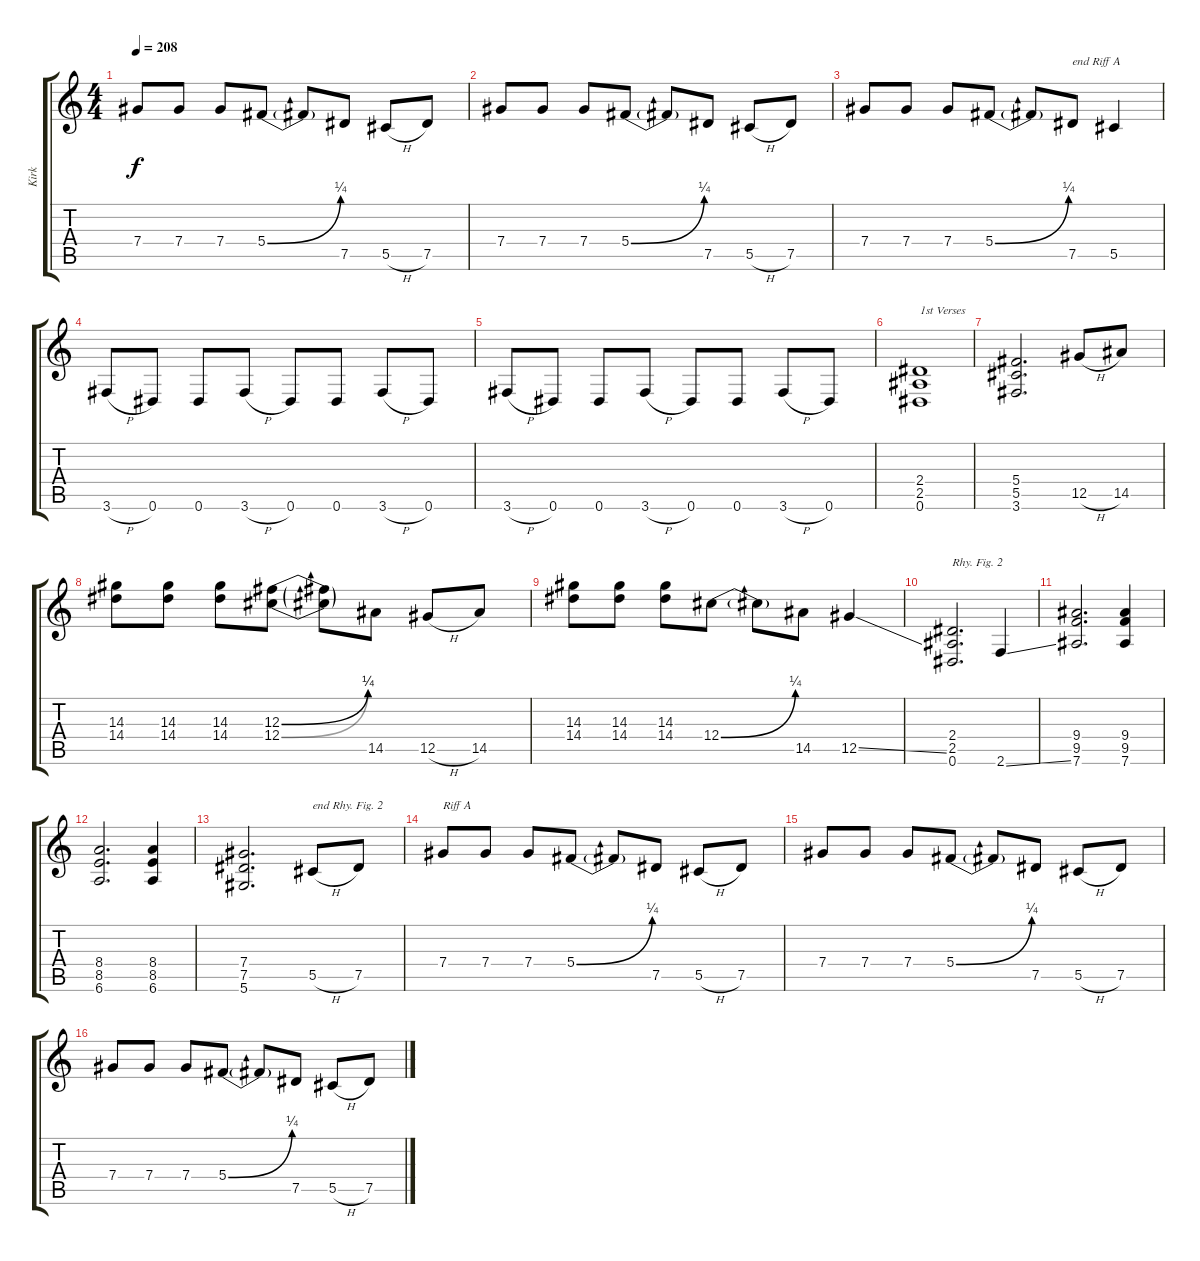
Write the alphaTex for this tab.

\track ("Kirk" "Kirk") {instrument distortionguitar}
\staff {score tabs}
\tuning (Eb4 Bb3 Gb3 Db3 Ab2 Eb2) {hide}
\ts (4 4)
\tempo 208
\clef g2
\ks c
7.4.8{dy f} 7.4.8 7.4.8 5.4{be (bend 0 0 60 1)}.8 5.4{t}.8 7.5.8 5.5{h}.8 7.5.8 |
7.4.8 7.4.8 7.4.8 5.4{be (bend 0 0 60 1)}.8 5.4{t}.8 7.5.8 5.5{h}.8 7.5.8 |
7.4.8 7.4.8 7.4.8 5.4{be (bend 0 0 60 1)}.8 5.4{t}.8 7.5.8{txt "end Riff A"} 5.5.4 |
3.6{h}.8 0.6.8 0.6.8 3.6{h}.8 0.6.8 0.6.8 3.6{h}.8 0.6.8 |
3.6{h}.8 0.6.8 0.6.8 3.6{h}.8 0.6.8 0.6.8 3.6{h}.8 0.6.8 |
(2.4 2.5 0.6).1{txt "1st Verses"} |
(5.4 5.5 3.6).2{d} 12.5{h}.8 14.5.8 |
(14.3 14.4).8 (14.3 14.4).8 (14.3 14.4).8 (12.3{be (bend 0 0 60 1)} 12.4{be (bend 0 0 60 1)}).8 (12.3{t} 12.4{t}).8 14.5.8 12.5{h}.8 14.5.8 |
(14.3 14.4).8 (14.3 14.4).8 (14.3 14.4).8 12.4{be (bend 0 0 60 1)}.8 12.4{t}.8 14.5.8 12.5{ss}.4 |
(2.4 2.5 0.6).2{d txt "Rhy. Fig. 2"} 2.6{ss}.4 |
(9.4 9.5 7.6).2{d} (9.4 9.5 7.6).4 |
(8.4 8.5 6.6).2{d} (8.4 8.5 6.6).4 |
(7.4 7.5 5.6).2{d} 5.5{h}.8{txt "end Rhy. Fig. 2"} 7.5.8 |
7.4.8{txt "Riff A"} 7.4.8 7.4.8 5.4{be (bend 0 0 60 1)}.8 5.4{t}.8 7.5.8 5.5{h}.8 7.5.8 |
7.4.8 7.4.8 7.4.8 5.4{be (bend 0 0 60 1)}.8 5.4{t}.8 7.5.8 5.5{h}.8 7.5.8 |
7.4.8 7.4.8 7.4.8 5.4{be (bend 0 0 60 1)}.8 5.4{t}.8 7.5.8 5.5{h}.8 7.5.8
